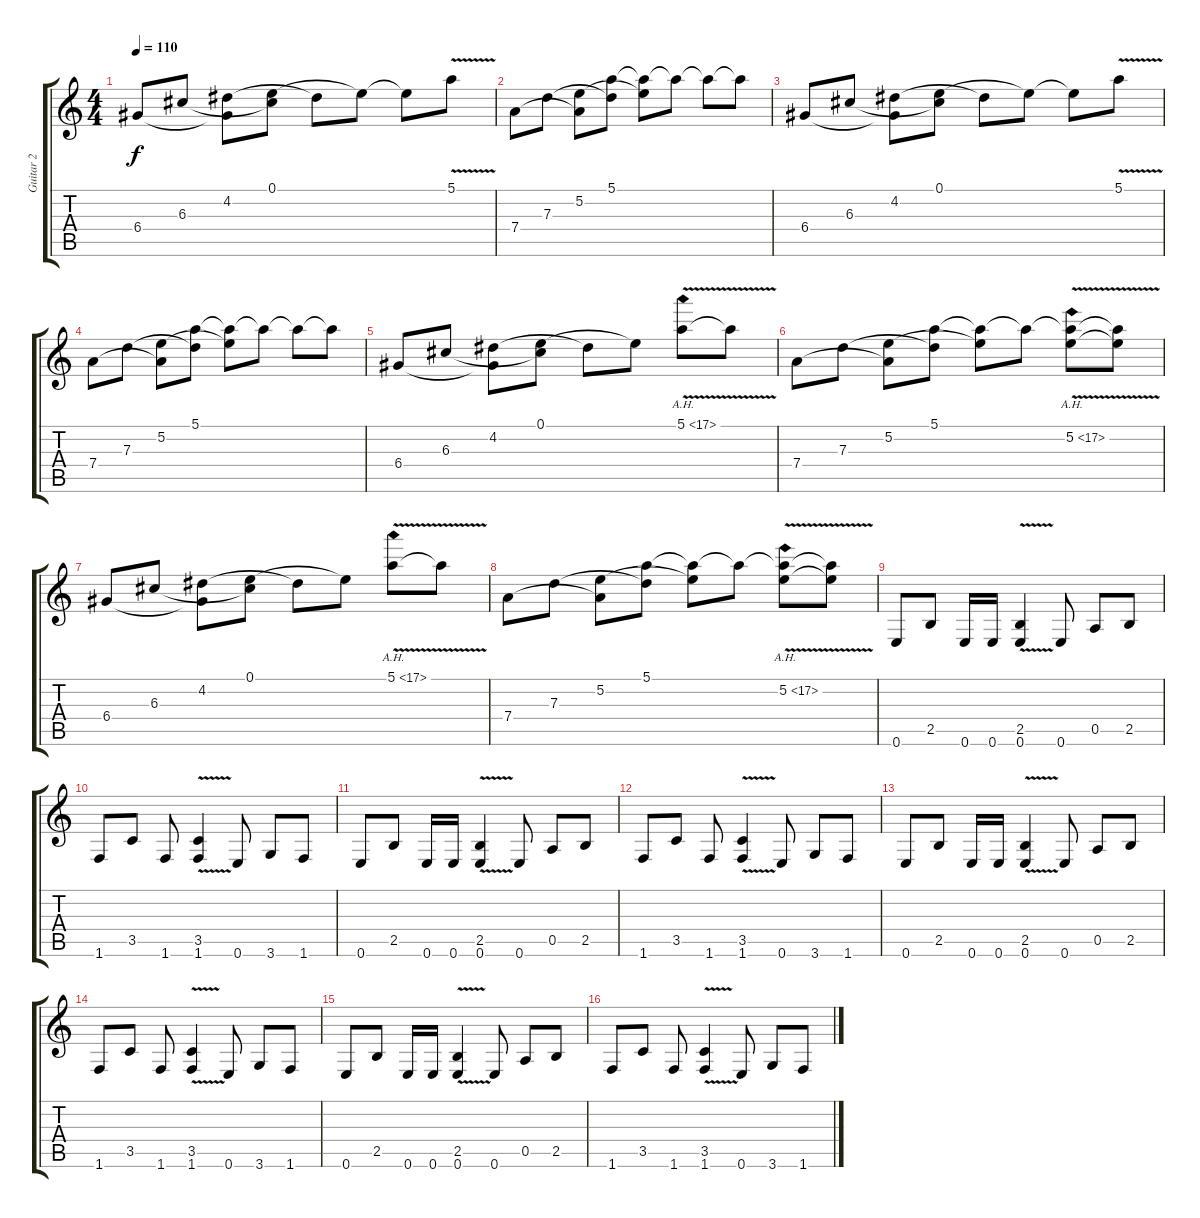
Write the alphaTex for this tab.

\track ("Guitar 2" "Guitar 2") {instrument overdrivenguitar}
\staff {score tabs}
\tuning (E4 B3 G3 D3 A2 E2) {hide}
\ts (4 4)
\tempo 110
\clef g2
\ks c
6.4.8{dy f} 6.3.8 (4.2 6.4{t}).8 (0.1 6.3{t}).8 4.2{t}.8 0.1{t}.8 0.1{t}.8 5.1{v}.8 |
7.4.8 7.3.8 (5.2 7.4{t}).8 (5.1 7.3{t}).8 (5.1{t} 5.2{t}).8 5.1{t}.8 5.1{t}.8 5.1{t}.8 |
6.4.8 6.3.8 (4.2 6.4{t}).8 (0.1 6.3{t}).8 4.2{t}.8 0.1{t}.8 0.1{t}.8 5.1{v}.8 |
7.4.8 7.3.8 (5.2 7.4{t}).8 (5.1 7.3{t}).8 (5.1{t} 5.2{t}).8 5.1{t}.8 5.1{t}.8 5.1{t}.8 |
6.4.8 6.3.8 (4.2 6.4{t}).8 (0.1 6.3{t}).8 4.2{t}.8 0.1{t}.8 5.1{ah 12 v}.8 5.1{t}.8 |
7.4.8 7.3.8 (5.2 7.4{t}).8 (5.1 7.3{t}).8 (5.1{t} 5.2{t}).8 5.1{t}.8 (5.1{t} 5.2{ah 12 v}).8 (5.1{t} 5.2{t}).8 |
6.4.8 6.3.8 (4.2 6.4{t}).8 (0.1 6.3{t}).8 4.2{t}.8 0.1{t}.8 5.1{ah 12 v}.8 5.1{t}.8 |
7.4.8 7.3.8 (5.2 7.4{t}).8 (5.1 7.3{t}).8 (5.1{t} 5.2{t}).8 5.1{t}.8 (5.1{t} 5.2{ah 12 v}).8 (5.1{t} 5.2{t}).8 |
0.6.8 2.5.8 0.6.16 0.6.16 (2.5 0.6{v}).4 0.6.8 0.5.8 2.5.8 |
1.6.8 3.5.8 1.6.8 (3.5 1.6{v}).4 0.6.8 3.6.8 1.6.8 |
0.6.8 2.5.8 0.6.16 0.6.16 (2.5 0.6{v}).4 0.6.8 0.5.8 2.5.8 |
1.6.8 3.5.8 1.6.8 (3.5 1.6{v}).4 0.6.8 3.6.8 1.6.8 |
0.6.8 2.5.8 0.6.16 0.6.16 (2.5 0.6{v}).4 0.6.8 0.5.8 2.5.8 |
1.6.8 3.5.8 1.6.8 (3.5 1.6{v}).4 0.6.8 3.6.8 1.6.8 |
0.6.8 2.5.8 0.6.16 0.6.16 (2.5 0.6{v}).4 0.6.8 0.5.8 2.5.8 |
1.6.8 3.5.8 1.6.8 (3.5 1.6{v}).4 0.6.8 3.6.8 1.6.8
